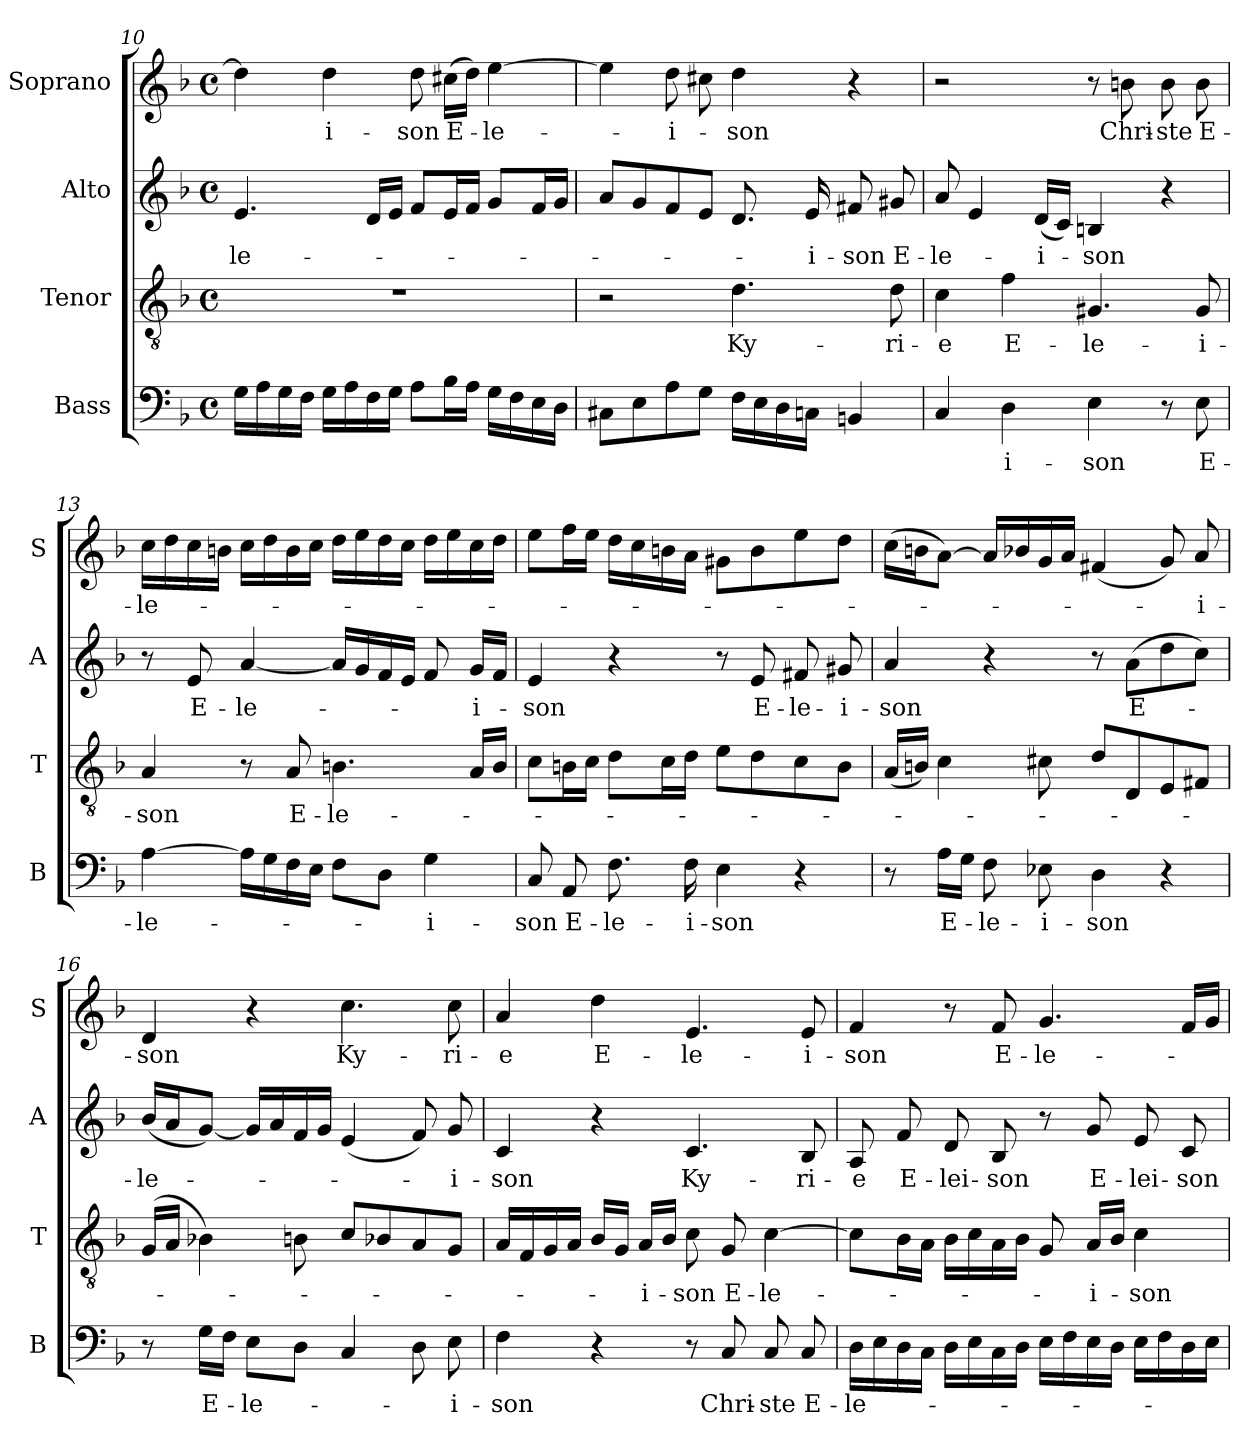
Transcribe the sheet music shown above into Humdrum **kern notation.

**kern	**text	**text	**kern	**text	**kern	**text	**kern	**text
*part4	*part4	*part4	*part3	*part3	*part2	*part2	*part1	*part1
*staff4	*staff4	*staff4	*staff3	*staff3	*staff2	*staff2	*staff1	*staff1
*I"Bass	*	*	*I"Tenor	*	*I"Alto	*	*I"Soprano	*
*I'B	*	*	*I'T	*	*I'A	*	*I'S	*
!!LO:LB:g=z
*clefF4	*	*	*clefGv2	*	*clefG2	*	*clefG2	*
*k[b-]	*	*	*k[b-]	*	*k[b-]	*	*k[b-]	*
*F:	*	*	*F:	*	*F:	*	*F:	*
*M4/4	*	*	*M4/4	*	*M4/4	*	*M4/4	*
*met(c)	*	*	*met(c)	*	*met(c)	*	*met(c)	*
=10	=10	=10	=10	=10	=10	=10	=10	=10
!	!	!	!	!	!	!LO:LY:b	!	!
16G\LL	.	.	1r	.	4.e/	-le-	4dd\]	.
16A\	.	.	.	.	.	.	.	.
16G\	.	.	.	.	.	.	.	.
16F\JJ	.	.	.	.	.	.	.	.
!	!	!	!	!	!	!	!	!LO:LY:b
16G\LL	.	.	.	.	.	.	4dd\	-i-
16A\	.	.	.	.	.	.	.	.
16F\	.	.	.	.	16d/LL	.	.	.
16G\JJ	.	.	.	.	16e/JJ	.	.	.
!	!	!	!	!	!	!	!	!LO:LY:b
8A\L	.	.	.	.	8f/L	.	8dd\	-son
!	!	!	!	!	!	!	!	!LO:LY:b
16B-\L	.	.	.	.	16e/L	.	(>16cc#X\LL	E-
16A\JJ	.	.	.	.	16f/JJ	.	16dd\JJ)	.
!	!	!	!	!	!	!	!	!LO:LY:b
16G\LL	.	.	.	.	8g/L	.	[4ee\	-le-
16F\	.	.	.	.	.	.	.	.
16E\	.	.	.	.	16f/L	.	.	.
16D\JJ	.	.	.	.	16g/JJ	.	.	.
=11	=11	=11	=11	=11	=11	=11	=11	=11
8C#X\L	.	.	2r	.	8a/L	.	4ee\]	.
8E\	.	.	.	.	8g/	.	.	.
!	!	!	!	!	!	!	!	!LO:LY:b
8A\	.	.	.	.	8f/	.	8dd\	-i-
8G\J	.	.	.	.	8e/J	.	8cc#X\	.
!	!	!	!	!LO:LY:b	!	!	!	!LO:LY:b
16F\LL	.	.	4.d\	Ky-	8.d/	.	4dd\	-son
16E\	.	.	.	.	.	.	.	.
16D\	.	.	.	.	.	.	.	.
!	!	!	!	!	!	!LO:LY:b	!	!
16Cn\JJ	.	.	.	.	16e/	-i-	.	.
!	!	!	!	!	!	!LO:LY:b	!	!
4BBn/	.	.	.	.	8f#X/	-son	4r	.
!	!	!	!	!LO:LY:b	!	!LO:LY:b	!	!
.	.	.	8d\	-ri-	8g#X/	E-	.	.
=12	=12	=12	=12	=12	=12	=12	=12	=12
!	!	!	!	!LO:LY:b	!	!LO:LY:b	!	!
4C/	.	.	4c\	-e	8a/	-le-	2r	.
.	.	.	.	.	4e/	.	.	.
!	!LO:LY:b	!	!	!LO:LY:b	!	!	!	!
4D\	-i-	.	4f\	E-	.	.	.	.
!	!	!	!	!	!	!LO:LY:b	!	!
.	.	.	.	.	(<16d/LL	-i-	.	.
.	.	.	.	.	16c/JJ)	.	.	.
!	!LO:LY:b	!	!	!LO:LY:b	!	!LO:LY:b	!	!
4E\	-son	.	4.G#X/	-le-	4Bn/	-son	8r	.
!	!	!	!	!	!	!	!	!LO:LY:b
.	.	.	.	.	.	.	8bn\	Chri-
!	!	!	!	!	!	!	!	!LO:LY:b
8r	.	.	.	.	4r	.	8b\	-ste
!	!LO:LY:b	!	!	!LO:LY:b	!	!	!	!LO:LY:b
8E\	E-	.	8G#/	-i-	.	.	8b\	E-
!!LO:LB:g=z
=13	=13	=13	=13	=13	=13	=13	=13	=13
!	!LO:LY:b	!	!	!LO:LY:b	!	!	!	!LO:LY:b
[4A\	-le-	.	4A/	-son	8r	.	16cc\LL	-le-
.	.	.	.	.	.	.	16dd\	.
!	!	!	!	!	!	!LO:LY:b	!	!
.	.	.	.	.	8e/	E-	16cc\	.
.	.	.	.	.	.	.	16bn\JJ	.
!	!	!	!	!	!	!LO:LY:b	!	!
16A\LL]	.	.	8r	.	[4a/	-le-	16cc\LL	.
16G\	.	.	.	.	.	.	16dd\	.
!	!	!	!	!LO:LY:b	!	!	!	!
16F\	.	.	8A/	E-	.	.	16b\	.
16E\JJ	.	.	.	.	.	.	16cc\JJ	.
!	!	!	!	!LO:LY:b	!	!	!	!
8F\L	.	.	4.Bn\	-le-	16a/LL]	.	16dd\LL	.
.	.	.	.	.	16g/	.	16ee\	.
8D\J	.	.	.	.	16f/	.	16dd\	.
.	.	.	.	.	16e/JJ	.	16cc\JJ	.
!	!LO:LY:b	!	!	!	!	!	!	!
4G\	-i-	.	.	.	8f/	.	16dd\LL	.
.	.	.	.	.	.	.	16ee\	.
!	!	!	!	!	!	!LO:LY:b	!	!
.	.	.	16A/LL	.	16g/LL	-i-	16cc\	.
.	.	.	16B/JJ	.	16f/JJ	.	16dd\JJ	.
=14	=14	=14	=14	=14	=14	=14	=14	=14
!	!LO:LY:b	!	!	!	!	!LO:LY:b	!	!
8C/	-son	.	8c\L	.	4e/	-son	8ee\L	.
!	!LO:LY:b	!	!	!	!	!	!	!
8AA/	E-	.	16Bn\L	.	.	.	16ff\L	.
.	.	.	16c\JJ	.	.	.	16ee\JJ	.
!	!LO:LY:b	!	!	!	!	!	!	!
8.F\	-le-	.	8d\L	.	4r	.	16dd\LL	.
.	.	.	.	.	.	.	16cc\	.
.	.	.	16c\L	.	.	.	16bn\	.
!	!LO:LY:b	!	!	!	!	!	!	!
16F\	-i-	.	16d\JJ	.	.	.	16a\JJ	.
!	!LO:LY:b	!LO:LY:b	!	!	!	!	!	!
4E\	-son	.	8e\L	.	8r	.	8g#X\L	.
!	!	!	!	!	!	!LO:LY:b	!	!
.	.	.	8d\	.	8e/	E-	8b\	.
!	!	!	!	!	!	!LO:LY:b	!	!
4r	.	.	8c\	.	8f#X/	-le-	8ee\	.
!	!	!	!	!	!	!LO:LY:b	!	!
.	.	.	8B\J	.	8g#X/	-i-	8dd\J	.
=15	=15	=15	=15	=15	=15	=15	=15	=15
!	!	!	!	!	!	!LO:LY:b	!	!
8r	.	.	(<16A/LL	.	4a/	-son	(>16cc\LL	.
.	.	.	16Bn/JJ)	.	.	.	16bn\J	.
!	!LO:LY:b	!	!	!	!	!	!	!
16A\LL	E-	.	4c\	.	.	.	[8a\J)	.
16G\JJ	.	.	.	.	.	.	.	.
!	!LO:LY:b	!	!	!	!	!	!	!
8F\	-le-	.	.	.	4r	.	16a/LL]	.
.	.	.	.	.	.	.	16b-X/	.
!	!LO:LY:b	!	!	!	!	!	!	!
8E-X\	-i-	.	8c#X\	.	.	.	16g/	.
.	.	.	.	.	.	.	16a/JJ	.
!	!LO:LY:b	!	!	!	!	!	!	!
4D\	-son	.	8d/L	.	8r	.	(>4f#X/	.
!	!	!	!	!	!	!LO:LY:b	!	!
.	.	.	8D/	.	(>8a\L	E-	.	.
4r	.	.	8E/	.	8dd\	.	8g/)	.
!	!	!	!	!	!	!	!	!LO:LY:b
.	.	.	8F#X/J	.	8cc\J)	.	8a/	-i-
!!LO:PB:g=z
=16	=16	=16	=16	=16	=16	=16	=16	=16
!	!	!	!	!	!	!LO:LY:b	!	!LO:LY:b
8r	.	.	(>16G/LL	.	(<16b-/LL	-le-	4d/	-son
.	.	.	16A/JJ	.	16a/J	.	.	.
!	!LO:LY:b	!	!	!	!	!	!	!
16G\LL	E-	.	4B-X\)	.	[8g/J)	.	.	.
16F\JJ	.	.	.	.	.	.	.	.
!	!LO:LY:b	!	!	!	!	!	!	!
8E\L	-le-	.	.	.	16g/LL]	.	4r	.
.	.	.	.	.	16a/	.	.	.
8D\J	.	.	8Bn\	.	16f/	.	.	.
.	.	.	.	.	16g/JJ	.	.	.
!	!	!	!	!	!	!	!	!LO:LY:b
4C/	.	.	8c/L	.	(>4e/	.	4.cc\	Ky-
.	.	.	8B-X/	.	.	.	.	.
8D\	.	.	8A/	.	8f/)	.	.	.
!	!LO:LY:b	!	!	!	!	!LO:LY:b	!	!LO:LY:b
8E\	-i-	.	8G/J	.	8g/	-i-	8cc\	-ri-
=17	=17	=17	=17	=17	=17	=17	=17	=17
!	!LO:LY:b	!	!	!	!	!LO:LY:b	!	!LO:LY:b
4F\	-son	.	16A/LL	.	4c/	-son	4a/	-e
.	.	.	16F/	.	.	.	.	.
.	.	.	16G/	.	.	.	.	.
.	.	.	16A/JJ	.	.	.	.	.
!	!	!	!	!	!	!	!	!LO:LY:b
4r	.	.	16B-/LL	.	4r	.	4dd\	E-
.	.	.	16G/JJ	.	.	.	.	.
!	!	!	!	!LO:LY:b	!	!	!	!
.	.	.	16A/LL	-i-	.	.	.	.
.	.	.	16B-/JJ	.	.	.	.	.
!	!	!	!	!LO:LY:b	!	!LO:LY:b	!	!LO:LY:b
8r	.	.	8c\	-son	4.c/	Ky-	4.e/	-le-
!	!LO:LY:b	!	!	!LO:LY:b	!	!	!	!
8C/	Chri-	.	8G/	E-	.	.	.	.
!	!LO:LY:b	!	!	!LO:LY:b	!	!	!	!
8C/	-ste	.	[4c\	-le-	.	.	.	.
!	!LO:LY:b	!	!	!	!	!LO:LY:b	!	!LO:LY:b
8C/	E-	.	.	.	8B-/	-ri-	8e/	-i-
=18	=18	=18	=18	=18	=18	=18	=18	=18
!	!LO:LY:b	!	!	!	!	!LO:LY:b	!	!LO:LY:b
16D\LL	-le-	.	8c\L]	.	8A/	-e	4f/	-son
16E\	.	.	.	.	.	.	.	.
!	!	!	!	!	!	!LO:LY:b	!	!
16D\	.	.	16B-\L	.	8f/	E-	.	.
16C\JJ	.	.	16A\JJ	.	.	.	.	.
!	!	!	!	!	!	!LO:LY:b	!	!
16D\LL	.	.	16B-\LL	.	8d/	-lei-	8r	.
16E\	.	.	16c\	.	.	.	.	.
!	!	!	!	!	!	!LO:LY:b	!	!LO:LY:b
16C\	.	.	16A\	.	8B-/	-son	8f/	E-
16D\JJ	.	.	16B-\JJ	.	.	.	.	.
!	!	!	!	!	!	!	!	!LO:LY:b
16E\LL	.	.	8G/	.	8r	.	4.g/	-le-
16F\	.	.	.	.	.	.	.	.
!	!	!	!	!LO:LY:b	!	!LO:LY:b	!	!
16E\	.	.	16A/LL	-i-	8g/	E-	.	.
16D\JJ	.	.	16B-/JJ	.	.	.	.	.
!	!	!	!	!LO:LY:b	!	!LO:LY:b	!	!
16E\LL	.	.	4c\	-son	8e/	-lei-	.	.
16F\	.	.	.	.	.	.	.	.
!	!	!	!	!	!	!LO:LY:b	!	!
16D\	.	.	.	.	8c/	-son	16f/LL	.
16E\JJ	.	.	.	.	.	.	16g/JJ	.
=	=	=	=	=	=	=	=	=
*-	*-	*-	*-	*-	*-	*-	*-	*-
